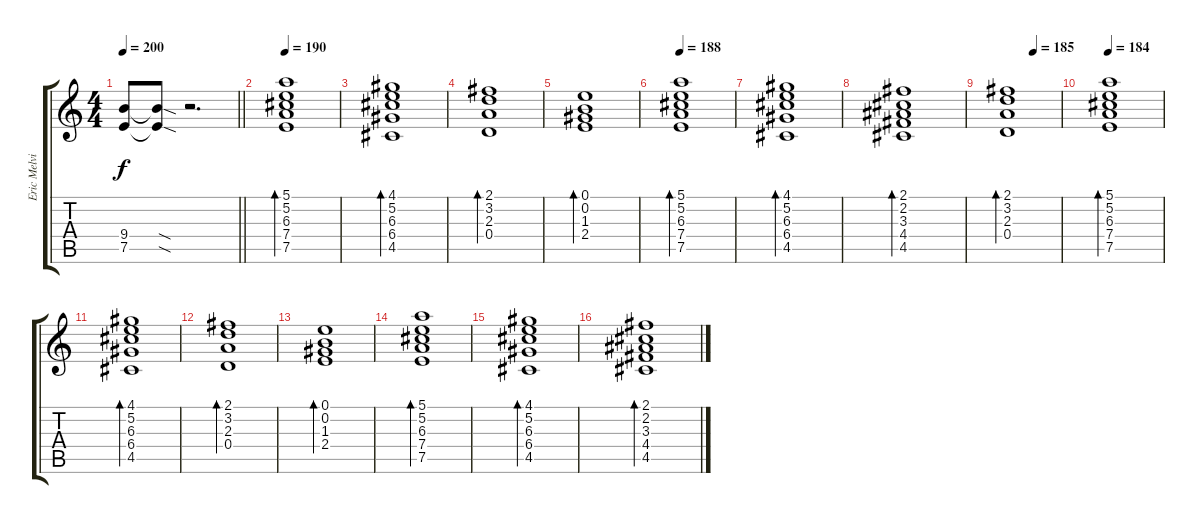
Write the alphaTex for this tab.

\track ("Eric Melvin" "Eric Melvi") {instrument electricguitarjazz}
\staff {score tabs}
\tuning (E4 B3 G3 D3 A2 E2) {hide}
\ts (4 4)
\tempo 200
\clef g2
\barLineRight lightlight
\ks c
(9.4 7.5).8{dy f} (9.4{sod t} 7.5{sod t}).8 r.2{d volume 0} |
\section ("" "")
\tempo 190
(5.1 5.2 6.3 7.4 7.5).1{bd 240 volume 11} |
(4.1 5.2 6.3 6.4 4.5).1{bd 240} |
(2.1 3.2 2.3 0.4).1{bd 240} |
(0.1 0.2 1.3 2.4).1{bd 240} |
\tempo 188
(5.1 5.2 6.3 7.4 7.5).1{bd 240} |
(4.1 5.2 6.3 6.4 4.5).1{bd 240} |
(2.1 2.2 3.3 4.4 4.5).1{bd 240} |
\tempo (185 0.5)
(2.1 3.2 2.3 0.4).1{bd 240} |
\tempo 184
(5.1 5.2 6.3 7.4 7.5).1{bd 240} |
(4.1 5.2 6.3 6.4 4.5).1{bd 240} |
(2.1 3.2 2.3 0.4).1{bd 240} |
(0.1 0.2 1.3 2.4).1{bd 240} |
(5.1 5.2 6.3 7.4 7.5).1{bd 240} |
(4.1 5.2 6.3 6.4 4.5).1{bd 240} |
(2.1 2.2 3.3 4.4 4.5).1{bd 240}
